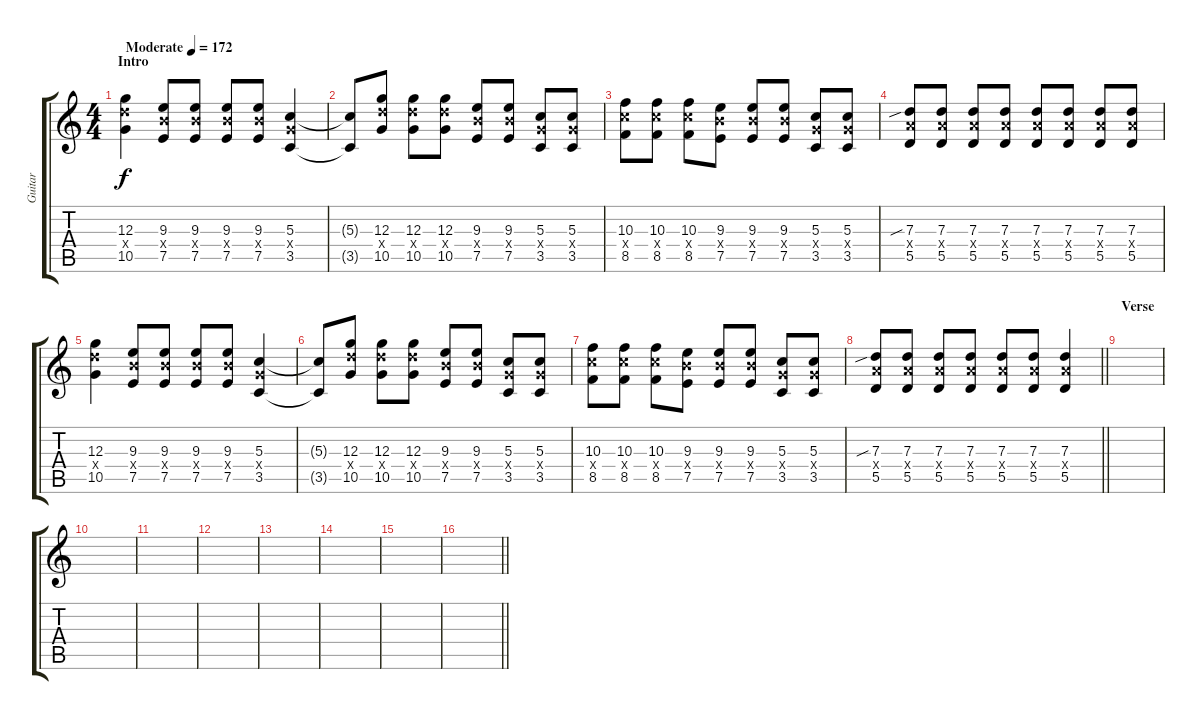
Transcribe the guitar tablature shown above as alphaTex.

\track ("Guitar" "Guitar") {instrument distortionguitar}
\staff {score tabs}
\tuning (E4 B3 G3 D3 A2 E2) {hide}
\ts (4 4)
\section ("" "Intro")
\tempo (172 "Moderate")
\clef g2
\ks c
(12.3 12.4{x} 10.5).4{dy f instrument distortionguitar} (9.3 9.4{x} 7.5).8 (9.3 9.4{x} 7.5).8 (9.3 9.4{x} 7.5).8 (9.3 9.4{x} 7.5).8 (5.3 5.4{x} 3.5).4 |
(5.3{t} 3.5{t}).8 (12.3 12.4{x} 10.5).8 (12.3 12.4{x} 10.5).8 (12.3 12.4{x} 10.5).8 (9.3 9.4{x} 7.5).8 (9.3 9.4{x} 7.5).8 (5.3 5.4{x} 3.5).8 (5.3 5.4{x} 3.5).8 |
(10.3 10.4{x} 8.5).8 (10.3 10.4{x} 8.5).8 (10.3 10.4{x} 8.5).8 (9.3 9.4{x} 7.5).8 (9.3 9.4{x} 7.5).8 (9.3 9.4{x} 7.5).8 (5.3 5.4{x} 3.5).8 (5.3 5.4{x} 3.5).8 |
(7.3{sib} 7.4{x} 5.5).8 (7.3 7.4{x} 5.5).8 (7.3 7.4{x} 5.5).8 (7.3 7.4{x} 5.5).8 (7.3 7.4{x} 5.5).8 (7.3 7.4{x} 5.5).8 (7.3 7.4{x} 5.5).8 (7.3 7.4{x} 5.5).8 |
(12.3 12.4{x} 10.5).4 (9.3 9.4{x} 7.5).8 (9.3 9.4{x} 7.5).8 (9.3 9.4{x} 7.5).8 (9.3 9.4{x} 7.5).8 (5.3 5.4{x} 3.5).4 |
(5.3{t} 3.5{t}).8 (12.3 12.4{x} 10.5).8 (12.3 12.4{x} 10.5).8 (12.3 12.4{x} 10.5).8 (9.3 9.4{x} 7.5).8 (9.3 9.4{x} 7.5).8 (5.3 5.4{x} 3.5).8 (5.3 5.4{x} 3.5).8 |
(10.3 10.4{x} 8.5).8 (10.3 10.4{x} 8.5).8 (10.3 10.4{x} 8.5).8 (9.3 9.4{x} 7.5).8 (9.3 9.4{x} 7.5).8 (9.3 9.4{x} 7.5).8 (5.3 5.4{x} 3.5).8 (5.3 5.4{x} 3.5).8 |
\barLineRight lightlight
(7.3{sib} 7.4{x} 5.5).8 (7.3 7.4{x} 5.5).8 (7.3 7.4{x} 5.5).8 (7.3 7.4{x} 5.5).8 (7.3 7.4{x} 5.5).8 (7.3 7.4{x} 5.5).8 (7.3 7.4{x} 5.5).4 |
\section ("" "Verse")
|
|
|
|
|
|
|
\barLineRight lightlight
